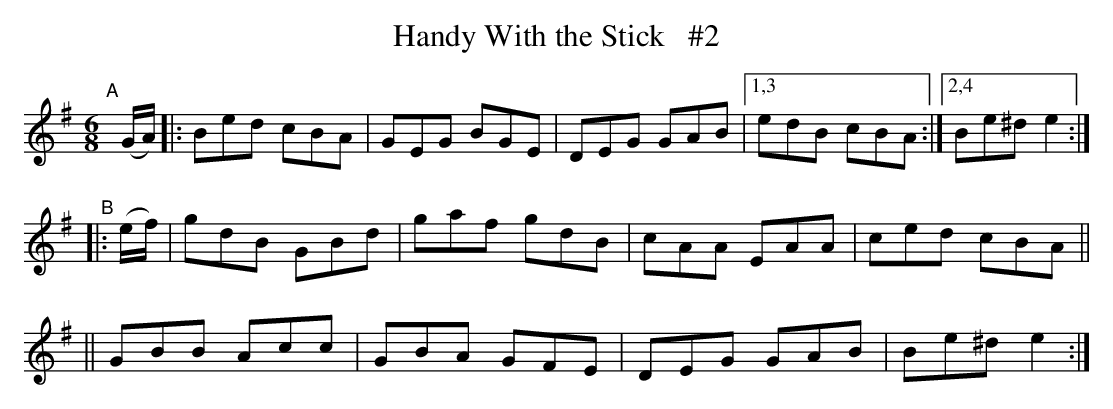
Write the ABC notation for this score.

X:1
T: Handy With the Stick   #2
M: 6/8
L: 1/8
K: Em
"^A"[|](G/A/) \
|: Bed cBA | GEG BGE | DEG GAB |[1,3 edB cBA :|[2,4 Be^d e2 :|
"^B"|: (e/f/) \
| gdB GBd | gaf gdB | cAA EAA | ced cBA ||
|| GBB Acc | GBA GFE | DEG GAB | Be^d e2 :|
